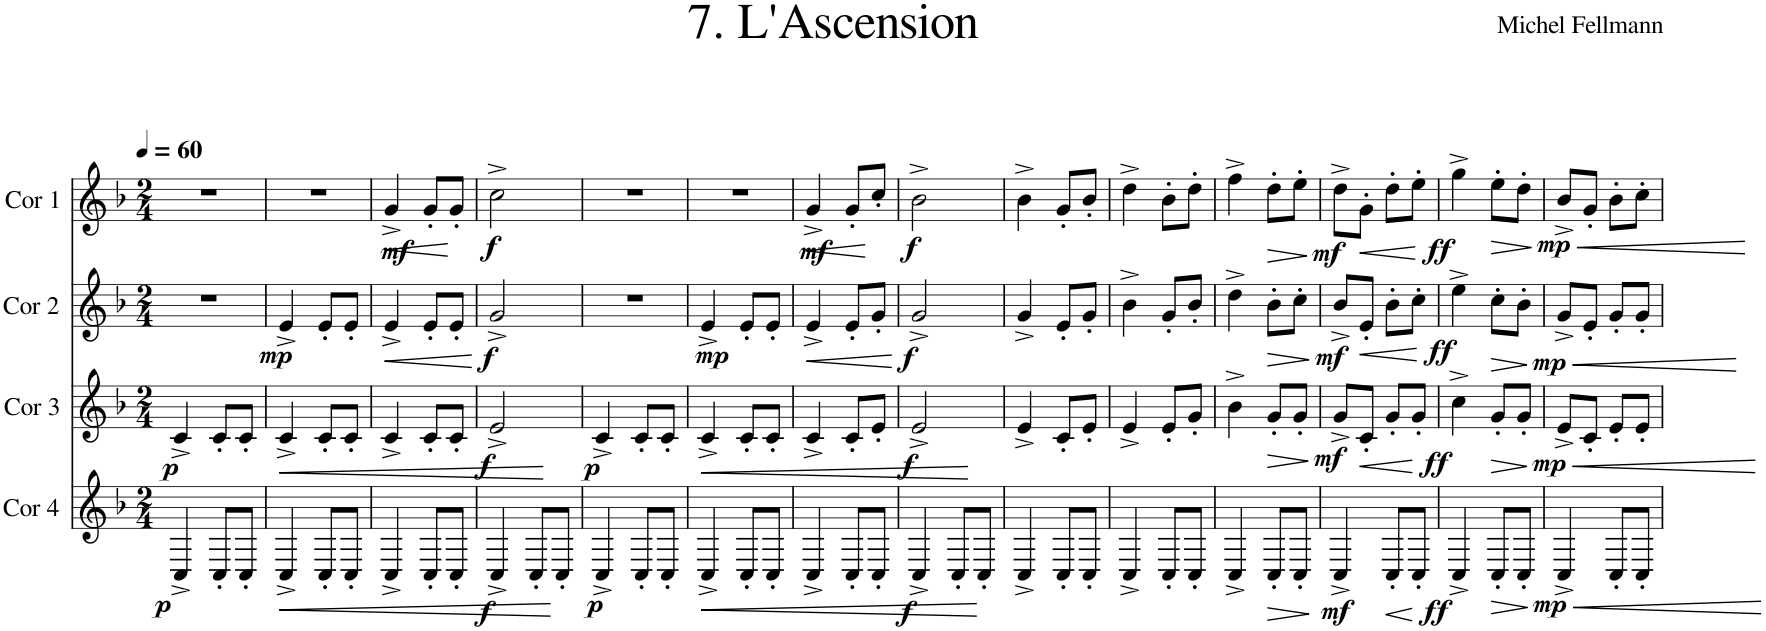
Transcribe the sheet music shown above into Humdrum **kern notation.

**kern	**dynam	**kern	**dynam	**kern	**dynam	**kern	**dynam
*part4	*part4	*part3	*part3	*part2	*part2	*part1	*part1
*staff4	*staff4	*staff3	*staff3	*staff2	*staff2	*staff1	*staff1
*I"Cor 4	*	*I"Cor 3	*	*I"Cor 2	*	*I"Cor 1	*
*I'Cor 4	*	*I'Cor 3	*	*I'Cor 2	*	*I'Cor 1	*
*clefG2	*	*clefG2	*	*clefG2	*	*clefG2	*
*Trd4c7	*	*Trd4c7	*	*Trd4c7	*	*Trd4c7	*
*k[b-]	*	*k[b-]	*	*k[b-]	*	*k[b-]	*
*M2/4	*	*M2/4	*	*M2/4	*	*M2/4	*
*MM60	*	*MM60	*	*MM60	*	*MM60	*
=1	=1	=1	=1	=1	=1	=1	=1
!	!LO:DY:b	!	!LO:DY:b	!	!LO:DY:b	!	!
4C^/	p	4c^/	p	2r	mp	2r	.
8C'/L	.	8c'/L	.	.	.	.	.
8C'/J	.	8c'/J	.	.	.	.	.
=2	=2	=2	=2	=2	=2	=2	=2
!	!LO:HP:b	!	!LO:HP:b	!	!	!	!LO:DY:b
4C^/	<	4c^/	<	4e^/	.	2r	mf
8C'/L	.	8c'/L	.	8e'/L	.	.	.
8C'/J	.	8c'/J	.	8e'/J	.	.	.
.	[	.	[	.	.	.	.
=3	=3	=3	=3	=3	=3	=3	=3
!	!	!	!	!	!LO:HP:b	!	!LO:HP:b
4C^/	.	4c^/	.	4e^/	<	4g^/	<
8C'/L	.	8c'/L	.	8e'/L	.	8g'/L	.
8C'/J	.	8c'/J	.	8e'/J	.	8g'/J	.
.	.	.	.	.	[	.	[
=4	=4	=4	=4	=4	=4	=4	=4
!	!LO:DY:b	!	!LO:DY:b	!	!LO:DY:b	!	!LO:DY:b
4C^/	f	2e^/	f	2g^/	f	2cc^\	f
8C'/L	.	.	.	.	.	.	.
8C'/J	.	.	.	.	.	.	.
=5	=5	=5	=5	=5	=5	=5	=5
!	!LO:DY:b	!	!LO:DY:b	!	!LO:DY:b	!	!
4C^/	p	4c^/	p	2r	mp	2r	.
8C'/L	.	8c'/L	.	.	.	.	.
8C'/J	.	8c'/J	.	.	.	.	.
=6	=6	=6	=6	=6	=6	=6	=6
!	!LO:HP:b	!	!LO:HP:b	!	!	!	!LO:DY:b
4C^/	<	4c^/	<	4e^/	.	2r	mf
8C'/L	.	8c'/L	.	8e'/L	.	.	.
8C'/J	.	8c'/J	.	8e'/J	.	.	.
.	[	.	[	.	.	.	.
=7	=7	=7	=7	=7	=7	=7	=7
!	!	!	!	!	!LO:HP:b	!	!LO:HP:b
4C^/	.	4c^/	.	4e^/	<	4g^/	<
8C'/L	.	8c'/L	.	8e'/L	.	8g'/L	.
8C'/J	.	8e'/J	.	8g'/J	.	8cc'/J	.
.	.	.	.	.	[	.	[
=8	=8	=8	=8	=8	=8	=8	=8
!	!LO:DY:b	!	!LO:DY:b	!	!LO:DY:b	!	!LO:DY:b
4C^/	f	2e^/	f	2g^/	f	2b-^\	f
8C'/L	.	.	.	.	.	.	.
8C'/J	.	.	.	.	.	.	.
=9	=9	=9	=9	=9	=9	=9	=9
4C^/	.	4e^/	.	4g^/	.	4b-^\	.
8C'/L	.	8c'/L	.	8e'/L	.	8g'/L	.
8C'/J	.	8e'/J	.	8g'/J	.	8b-'/J	.
=10	=10	=10	=10	=10	=10	=10	=10
4C^/	.	4e^/	.	4b-^\	.	4dd^\	.
8C'/L	.	8e'/L	.	8g'/L	.	8b-'\L	.
8C'/J	.	8g'/J	.	8b-'/J	.	8dd'\J	.
=11	=11	=11	=11	=11	=11	=11	=11
4C^/	.	4b-^\	.	4dd^\	.	4ff^\	.
!	!LO:HP:b	!	!LO:HP:b	!	!LO:HP:b	!	!LO:HP:b
8C'/L	>	8g'/L	>	8b-'\L	>	8dd'\L	>
8C'/J	.	8g'/J	.	8cc'\J	.	8ee'\J	.
.	]	.	]	.	]	.	]
=12	=12	=12	=12	=12	=12	=12	=12
!	!LO:DY:b	!	!LO:DY:b	!	!LO:DY:b	!	!LO:DY:b
4C^/	mf	8g^/L	mf	8b-^/L	mf	8dd^\L	mf
!	!	!	!LO:HP:b	!	!LO:HP:b	!	!LO:HP:b
.	.	8c'/J	<	8e'/J	<	8g'\J	<
!	!LO:HP:b	!	!	!	!	!	!
8C'/L	<	8g'/L	.	8b-'\L	.	8dd'\L	.
8C'/J	.	8g'/J	.	8cc'\J	.	8ee'\J	.
.	[	.	[	.	[	.	[
=13	=13	=13	=13	=13	=13	=13	=13
!	!LO:DY:b	!	!LO:DY:b	!	!LO:DY:b	!	!LO:DY:b
4C^/	ff	4cc^\	ff	4ee^\	ff	4gg^\	ff
!	!LO:HP:b	!	!LO:HP:b	!	!LO:HP:b	!	!LO:HP:b
8C'/L	>	8g'/L	>	8cc'\L	>	8ee'\L	>
8C'/J	.	8g'/J	.	8b-'\J	.	8dd'\J	.
.	]	.	]	.	]	.	]
=14	=14	=14	=14	=14	=14	=14	=14
!	!LO:HP:b	!	!LO:HP:b	!	!LO:HP:b	!	!LO:HP:b
!	!LO:DY:n=1:b	!	!LO:DY:n=1:b	!	!LO:DY:n=1:b	!	!LO:DY:n=1:b
4C^/	< mp	8e^/L	< mp	8g^/L	< mp	8b-^/L	< mp
.	.	8c'/J	.	8e'/J	.	8g'/J	.
8C'/L	.	8e'/L	.	8g'/L	.	8b-'\L	.
8C'/J	.	8e'/J	.	8g'/J	.	8cc'\J	.
.	[	.	[	.	[	.	[
=	=	=	=	=	=	=	=
*-	*-	*-	*-	*-	*-	*-	*-
